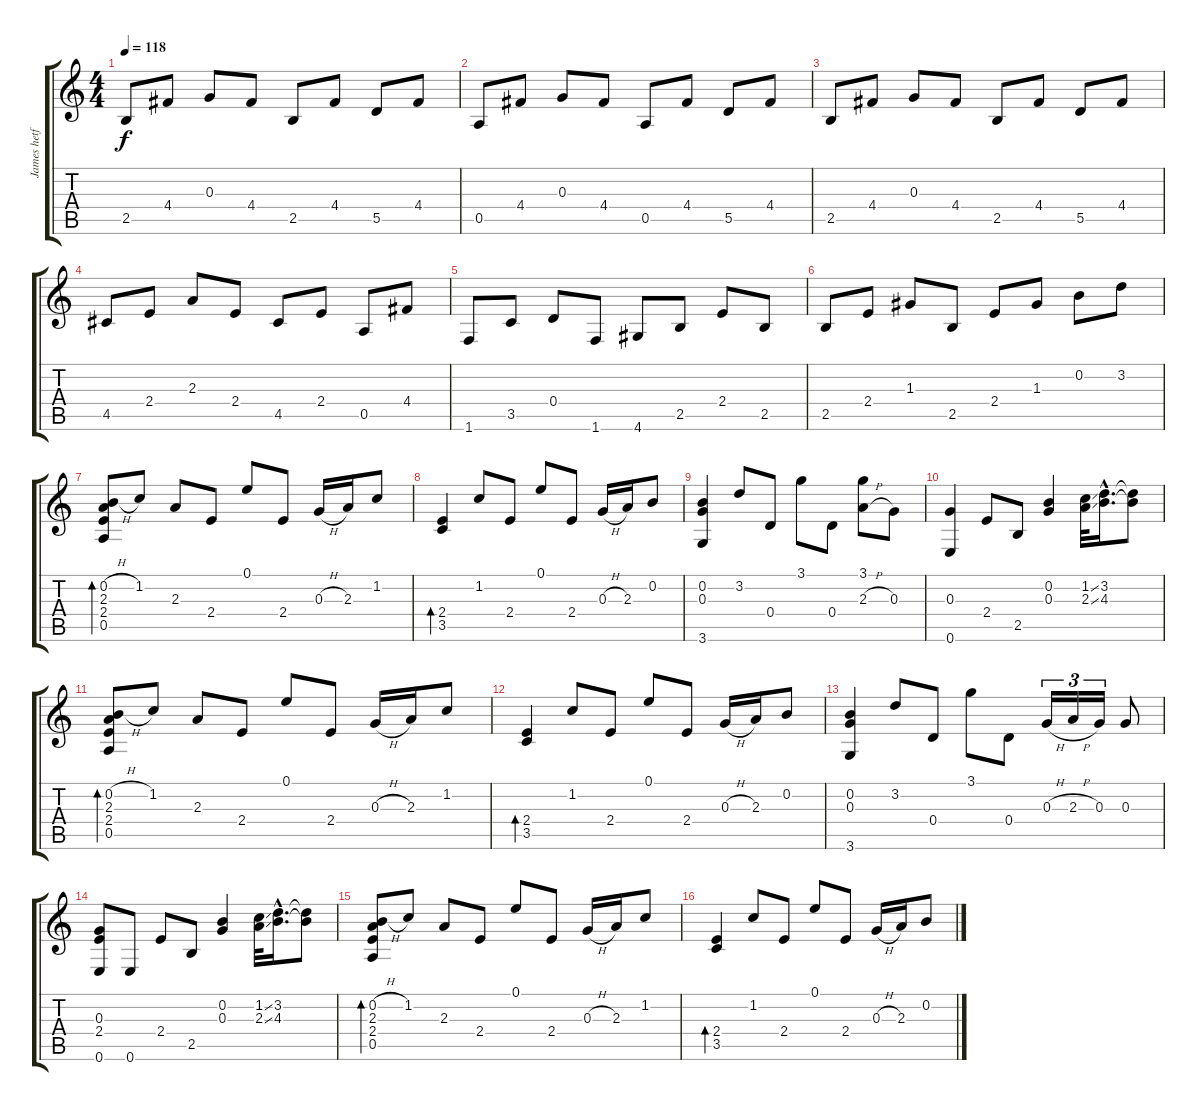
\track ("James hetfield clean" "James hetf") {instrument acousticguitarsteel}
\staff {score tabs}
\tuning (E4 B3 G3 D3 A2 E2) {hide}
\ts (4 4)
\tempo 118
\clef g2
\ks c
2.5.8{dy f} 4.4.8 0.3.8 4.4.8 2.5.8 4.4.8 5.5.8 4.4.8 |
0.5.8 4.4.8 0.3.8 4.4.8 0.5.8 4.4.8 5.5.8 4.4.8 |
2.5.8 4.4.8 0.3.8 4.4.8 2.5.8 4.4.8 5.5.8 4.4.8 |
4.5.8 2.4.8 2.3.8 2.4.8 4.5.8 2.4.8 0.5.8 4.4.8 |
1.6.8 3.5.8 0.4.8 1.6.8 4.6.8 2.5.8 2.4.8 2.5.8 |
2.5.8 2.4.8 1.3.8 2.5.8 2.4.8 1.3.8 0.2.8 3.2.8 |
(0.2{h} 2.3 2.4 0.5).8{bd 120} 1.2.8 2.3.8 2.4.8 0.1.8 2.4.8 0.3{h}.16 2.3.16 1.2.8 |
(2.4 3.5).4{bd 120} 1.2.8 2.4.8 0.1.8 2.4.8 0.3{h}.16 2.3.16 0.2.8 |
(0.2 0.3 3.6).4 3.2.8 0.4.8 3.1.8 0.4.8 (3.1 2.3{h}).8 0.3.8 |
(0.3 0.6).4 2.4.8 2.5.8 (0.2 0.3).4 (1.2{ss} 2.3{ss}).32 (3.2{hac} 4.3{hac}).16{d} (3.2{t} 4.3{t}).8 |
(0.2{h} 2.3 2.4 0.5).8{bd 120} 1.2.8 2.3.8 2.4.8 0.1.8 2.4.8 0.3{h}.16 2.3.16 1.2.8 |
(2.4 3.5).4{bd 120} 1.2.8 2.4.8 0.1.8 2.4.8 0.3{h}.16 2.3.16 0.2.8 |
(0.2 0.3 3.6).4 3.2.8 0.4.8 3.1.8 0.4.8 0.3{h}.16{tu (3 2)} 2.3{h}.16{tu (3 2)} 0.3.16{tu (3 2)} 0.3.8 |
(0.3 2.4 0.6).8 0.6.8 2.4.8 2.5.8 (0.2 0.3).4 (1.2{ss} 2.3{ss}).32 (3.2{hac} 4.3{hac}).16{d} (3.2{t} 4.3{t}).8 |
(0.2{h} 2.3 2.4 0.5).8{bd 120} 1.2.8 2.3.8 2.4.8 0.1.8 2.4.8 0.3{h}.16 2.3.16 1.2.8 |
(2.4 3.5).4{bd 120} 1.2.8 2.4.8 0.1.8 2.4.8 0.3{h}.16 2.3.16 0.2.8
